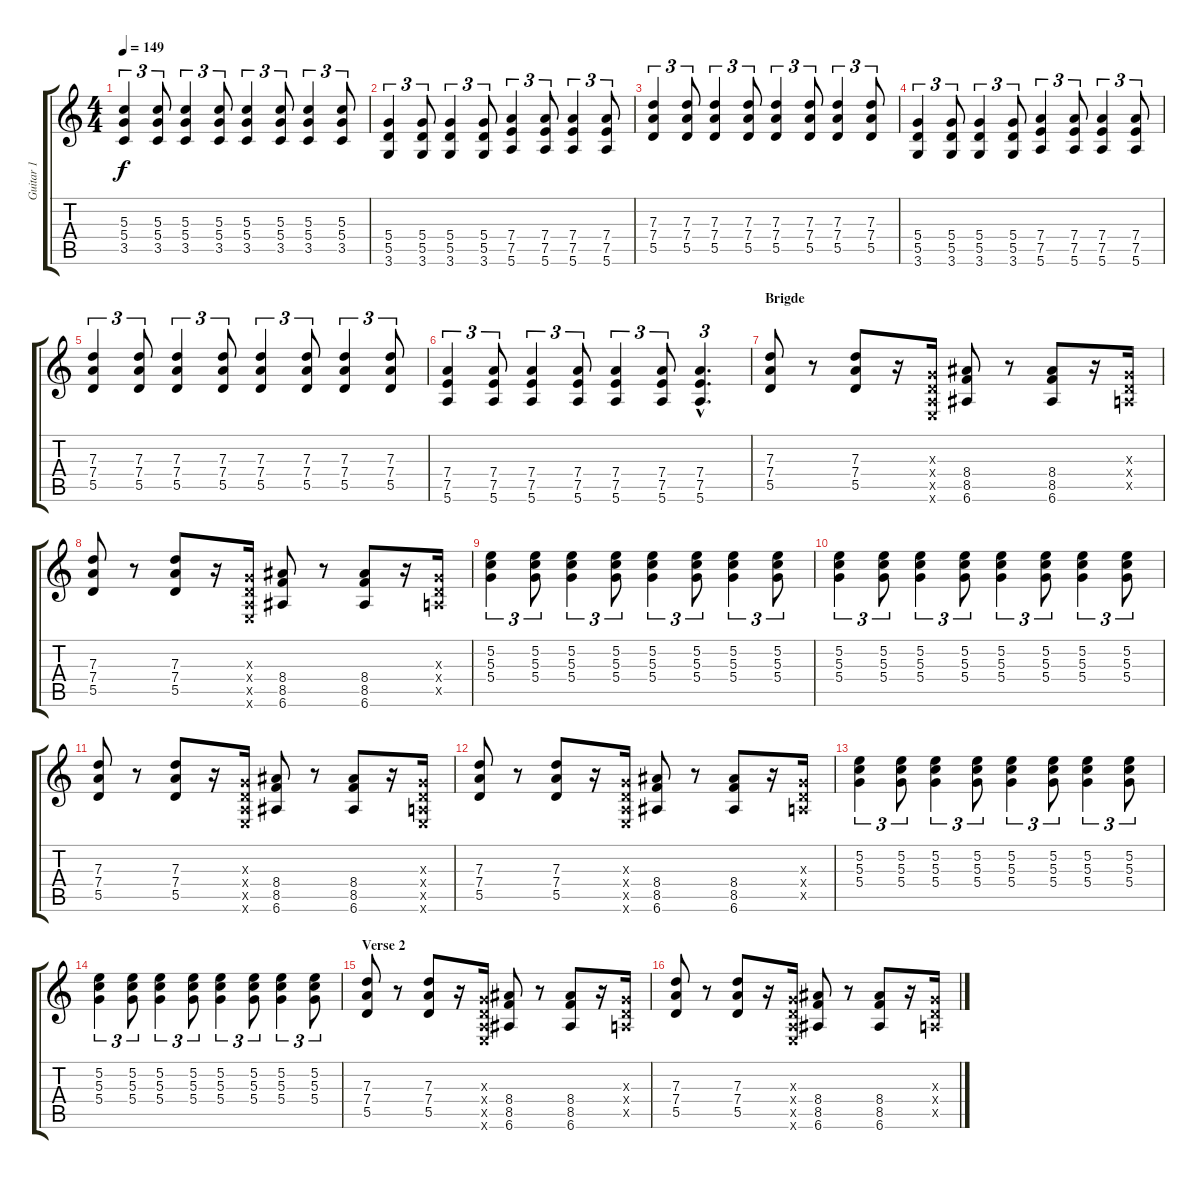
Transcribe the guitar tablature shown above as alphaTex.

\track ("Guitar 1" "Guitar 1") {instrument distortionguitar}
\staff {score tabs}
\tuning (E4 B3 G3 D3 A2 E2) {hide}
\ts (4 4)
\tempo 149
\clef g2
\ks c
(5.3 5.4 3.5).4{tu (3 2) dy f} (5.3 5.4 3.5).8{tu (3 2)} (5.3 5.4 3.5).4{tu (3 2)} (5.3 5.4 3.5).8{tu (3 2)} (5.3 5.4 3.5).4{tu (3 2)} (5.3 5.4 3.5).8{tu (3 2)} (5.3 5.4 3.5).4{tu (3 2)} (5.3 5.4 3.5).8{tu (3 2)} |
(5.4 5.5 3.6).4{tu (3 2)} (5.4 5.5 3.6).8{tu (3 2)} (5.4 5.5 3.6).4{tu (3 2)} (5.4 5.5 3.6).8{tu (3 2)} (7.4 7.5 5.6).4{tu (3 2)} (7.4 7.5 5.6).8{tu (3 2)} (7.4 7.5 5.6).4{tu (3 2)} (7.4 7.5 5.6).8{tu (3 2)} |
(7.3 7.4 5.5).4{tu (3 2)} (7.3 7.4 5.5).8{tu (3 2)} (7.3 7.4 5.5).4{tu (3 2)} (7.3 7.4 5.5).8{tu (3 2)} (7.3 7.4 5.5).4{tu (3 2)} (7.3 7.4 5.5).8{tu (3 2)} (7.3 7.4 5.5).4{tu (3 2)} (7.3 7.4 5.5).8{tu (3 2)} |
(5.4 5.5 3.6).4{tu (3 2)} (5.4 5.5 3.6).8{tu (3 2)} (5.4 5.5 3.6).4{tu (3 2)} (5.4 5.5 3.6).8{tu (3 2)} (7.4 7.5 5.6).4{tu (3 2)} (7.4 7.5 5.6).8{tu (3 2)} (7.4 7.5 5.6).4{tu (3 2)} (7.4 7.5 5.6).8{tu (3 2)} |
(7.3 7.4 5.5).4{tu (3 2)} (7.3 7.4 5.5).8{tu (3 2)} (7.3 7.4 5.5).4{tu (3 2)} (7.3 7.4 5.5).8{tu (3 2)} (7.3 7.4 5.5).4{tu (3 2)} (7.3 7.4 5.5).8{tu (3 2)} (7.3 7.4 5.5).4{tu (3 2)} (7.3 7.4 5.5).8{tu (3 2)} |
(7.4 7.5 5.6).4{tu (3 2)} (7.4 7.5 5.6).8{tu (3 2)} (7.4 7.5 5.6).4{tu (3 2)} (7.4 7.5 5.6).8{tu (3 2)} (7.4 7.5 5.6).4{tu (3 2)} (7.4 7.5 5.6).8{tu (3 2)} (7.4{hac} 7.5{hac} 5.6{hac}).4{d tu (3 2)} |
\section ("" "Brigde")
(7.3 7.4 5.5).8 r.8 (7.3 7.4 5.5).8 r.16 (0.3{x} 0.4{x} 0.5{x} 0.6{x}).16 (8.4 8.5 6.6).8 r.8 (8.4 8.5 6.6).8 r.16 (0.3{x} 0.4{x} 0.5{x}).16 |
(7.3 7.4 5.5).8 r.8 (7.3 7.4 5.5).8 r.16 (0.3{x} 0.4{x} 0.5{x} 0.6{x}).16 (8.4 8.5 6.6).8 r.8 (8.4 8.5 6.6).8 r.16 (0.3{x} 0.4{x} 0.5{x}).16 |
(5.2 5.3 5.4).4{tu (3 2)} (5.2 5.3 5.4).8{tu (3 2)} (5.2 5.3 5.4).4{tu (3 2)} (5.2 5.3 5.4).8{tu (3 2)} (5.2 5.3 5.4).4{tu (3 2)} (5.2 5.3 5.4).8{tu (3 2)} (5.2 5.3 5.4).4{tu (3 2)} (5.2 5.3 5.4).8{tu (3 2)} |
(5.2 5.3 5.4).4{tu (3 2)} (5.2 5.3 5.4).8{tu (3 2)} (5.2 5.3 5.4).4{tu (3 2)} (5.2 5.3 5.4).8{tu (3 2)} (5.2 5.3 5.4).4{tu (3 2)} (5.2 5.3 5.4).8{tu (3 2)} (5.2 5.3 5.4).4{tu (3 2)} (5.2 5.3 5.4).8{tu (3 2)} |
(7.3 7.4 5.5).8 r.8 (7.3 7.4 5.5).8 r.16 (0.3{x} 0.4{x} 0.5{x} 0.6{x}).16 (8.4 8.5 6.6).8 r.8 (8.4 8.5 6.6).8 r.16 (0.3{x} 0.4{x} 0.5{x} 0.6{x}).16 |
(7.3 7.4 5.5).8 r.8 (7.3 7.4 5.5).8 r.16 (0.3{x} 0.4{x} 0.5{x} 0.6{x}).16 (8.4 8.5 6.6).8 r.8 (8.4 8.5 6.6).8 r.16 (0.3{x} 0.4{x} 0.5{x}).16 |
(5.2 5.3 5.4).4{tu (3 2)} (5.2 5.3 5.4).8{tu (3 2)} (5.2 5.3 5.4).4{tu (3 2)} (5.2 5.3 5.4).8{tu (3 2)} (5.2 5.3 5.4).4{tu (3 2)} (5.2 5.3 5.4).8{tu (3 2)} (5.2 5.3 5.4).4{tu (3 2)} (5.2 5.3 5.4).8{tu (3 2)} |
(5.2 5.3 5.4).4{tu (3 2)} (5.2 5.3 5.4).8{tu (3 2)} (5.2 5.3 5.4).4{tu (3 2)} (5.2 5.3 5.4).8{tu (3 2)} (5.2 5.3 5.4).4{tu (3 2)} (5.2 5.3 5.4).8{tu (3 2)} (5.2 5.3 5.4).4{tu (3 2)} (5.2 5.3 5.4).8{tu (3 2)} |
\section ("" "Verse 2")
(7.3 7.4 5.5).8 r.8 (7.3 7.4 5.5).8 r.16 (0.3{x} 0.4{x} 0.5{x} 0.6{x}).16 (8.4 8.5 6.6).8 r.8 (8.4 8.5 6.6).8 r.16 (0.3{x} 0.4{x} 0.5{x}).16 |
(7.3 7.4 5.5).8 r.8 (7.3 7.4 5.5).8 r.16 (0.3{x} 0.4{x} 0.5{x} 0.6{x}).16 (8.4 8.5 6.6).8 r.8 (8.4 8.5 6.6).8 r.16 (0.3{x} 0.4{x} 0.5{x}).16
